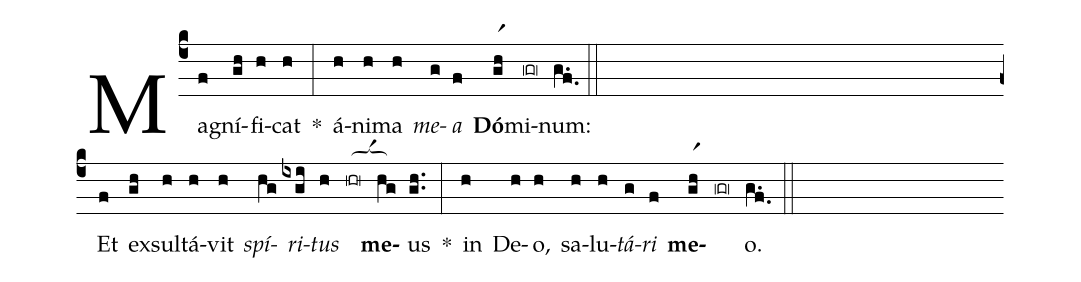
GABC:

%%
(c4)
Mag(f)ní(gh)fi(h)cat(h) *(:)
á(h)ni(h)ma(h) <i>me</i>(g)<i>a</i>(f) <b>Dó</b>(ghr1)mi(gr0)num:(g.f.) (::) (Z)

Et(f) ex(gh)sul(h)tá(h)vit(h) <i>spí</i>(hg)<i>ri</i>(ixgi)<i>tus</i>(h) (hr0[ocba:1;6mm]) <b>me</b>(hg)us(g.h.) *(:)
in(h) De(h)o,(h) sa(h)lu(h)<i>tá</i>(g)<i>ri</i>(f) <b>me-</b>(ghr1) (gr0) o.(g.f.) (::)
